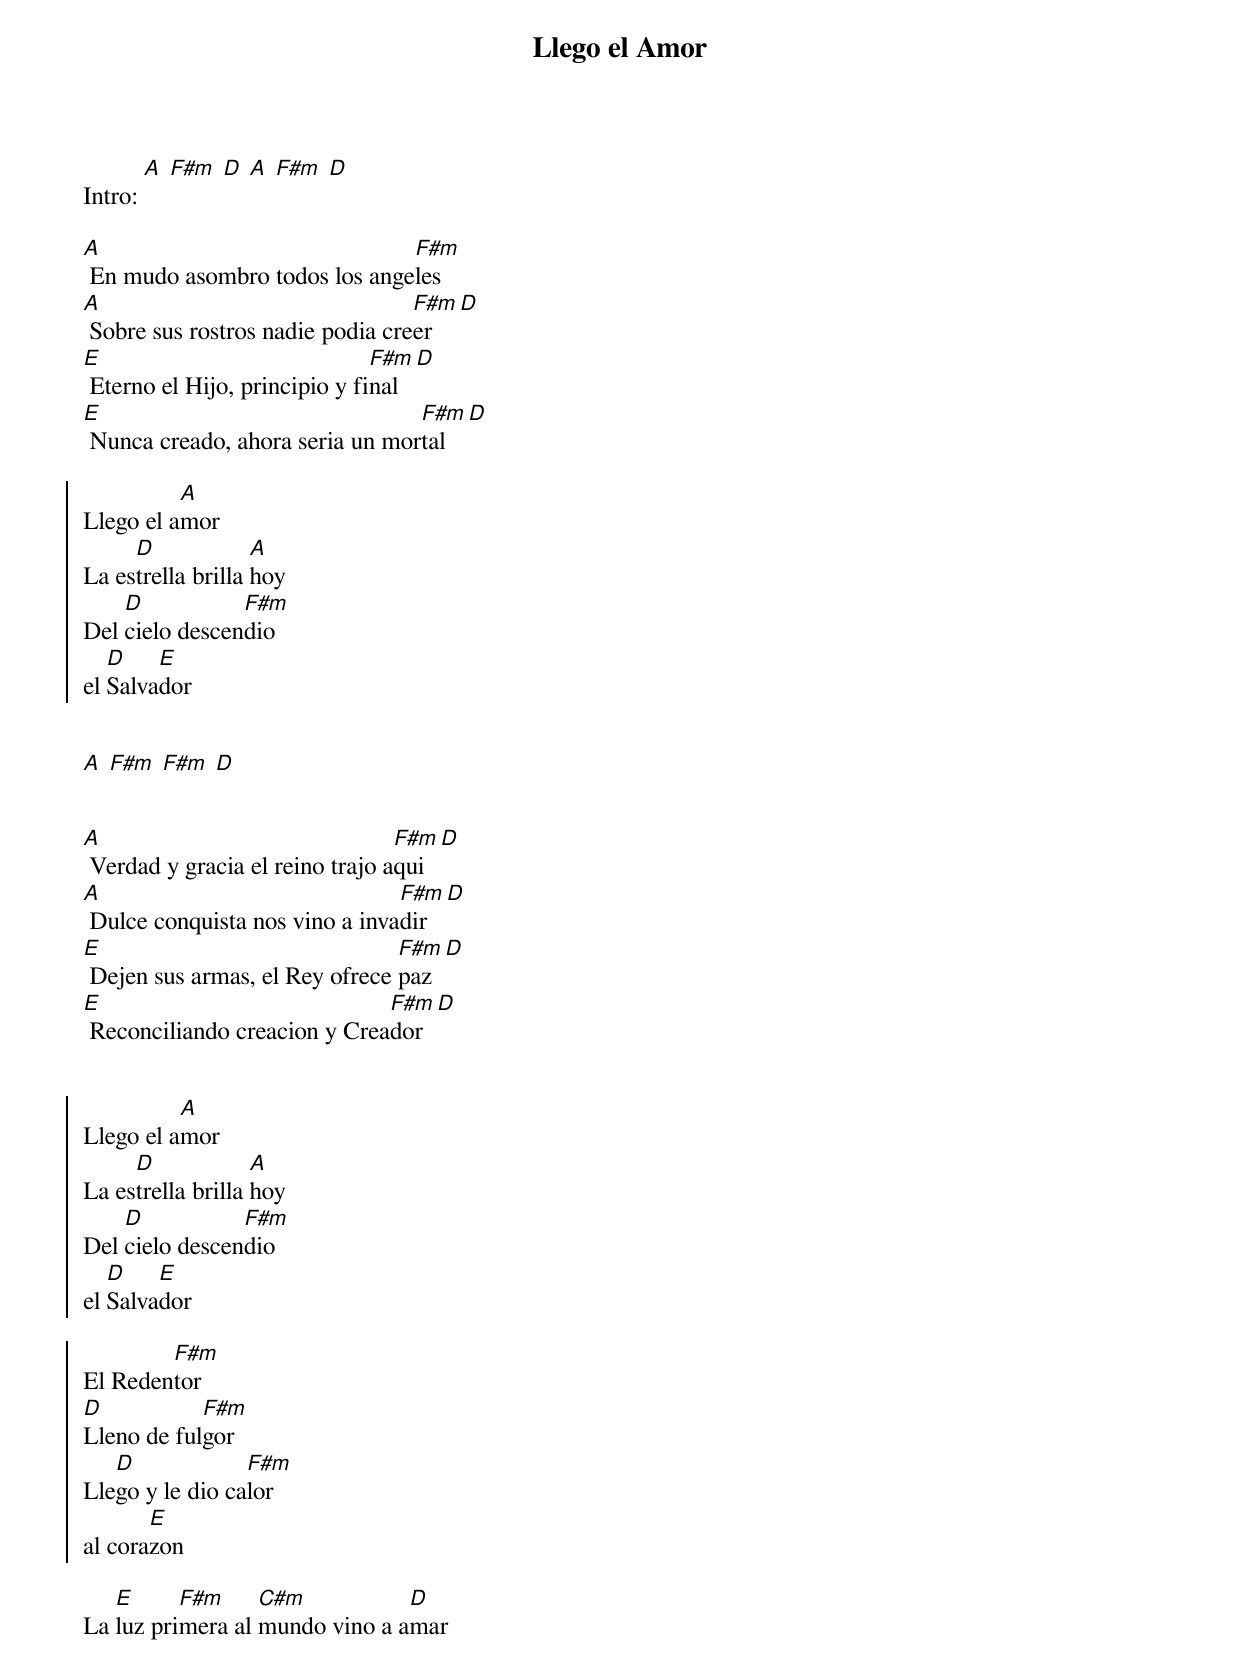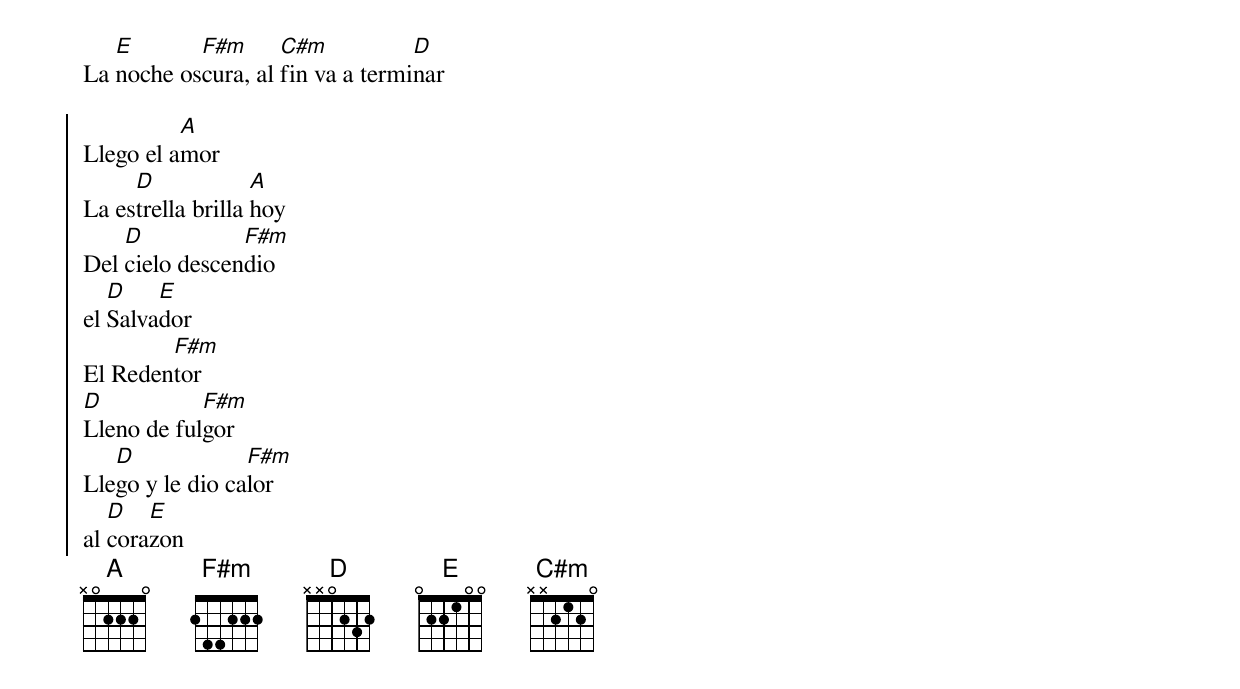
{title:Llego el Amor}
{subtitle:}
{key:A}

Intro: [A] [F#m] [D] [A] [F#m] [D]

[A] En mudo asombro todos los ange[F#m]les
[A] Sobre sus rostros nadie podia cre[F#m]er [D]
[E] Eterno el Hijo, principio y fi[F#m]nal [D]
[E] Nunca creado, ahora seria un mor[F#m]tal [D]

{start_of_chorus}
Llego el a[A]mor
La es[D]trella brilla [A]hoy
Del [D]cielo descen[F#m]dio
el [D]Salva[E]dor
{end_of_chorus}


[A] [F#m] [F#m] [D]


[A] Verdad y gracia el reino trajo a[F#m]qui [D]
[A] Dulce conquista nos vino a inva[F#m]dir [D]
[E] Dejen sus armas, el Rey ofrece [F#m]paz [D]
[E] Reconciliando creacion y Crea[F#m]dor [D]


{start_of_chorus}
Llego el a[A]mor
La es[D]trella brilla [A]hoy
Del [D]cielo descen[F#m]dio
el [D]Salva[E]dor

El Reden[F#m]tor
[D]Lleno de ful[F#m]gor
Lle[D]go y le dio ca[F#m]lor
al cora[E]zon
{end_of_chorus}

La [E]luz pri[F#m]mera al [C#m]mundo vino a a[D]mar
La [E]noche os[F#m]cura, al [C#m]fin va a termi[D]nar

{start_of_chorus}
Llego el a[A]mor
La es[D]trella brilla [A]hoy
Del [D]cielo descen[F#m]dio
el [D]Salva[E]dor
El Reden[F#m]tor
[D]Lleno de ful[F#m]gor
Lle[D]go y le dio ca[F#m]lor
al [D]cora[E]zon
{end_of_chorus}
